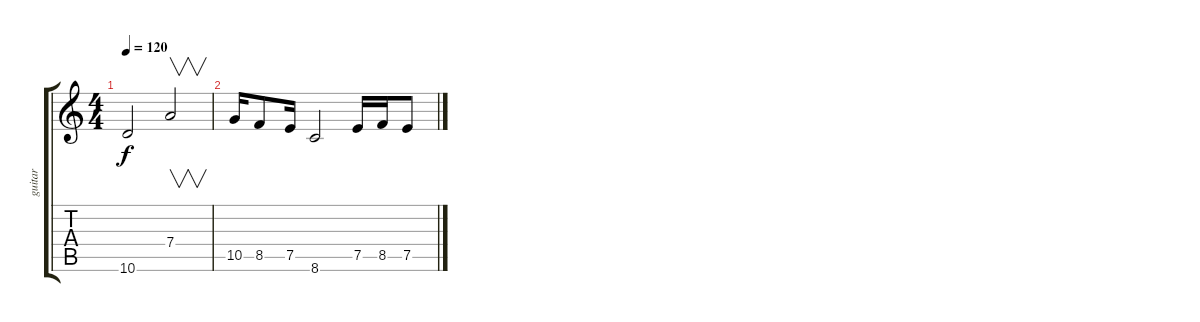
\track ("guitar" "guitar") {instrument overdrivenguitar}
\staff {score tabs}
\tuning (E4 B3 G3 D3 A2 E2) {hide}
\ts (4 4)
\tempo 120
\clef g2
\ks c
10.6.2{dy f} 7.4.2{v} |
10.5.16 8.5.8 7.5.16 8.6.2 7.5.16 8.5.16 7.5.8
